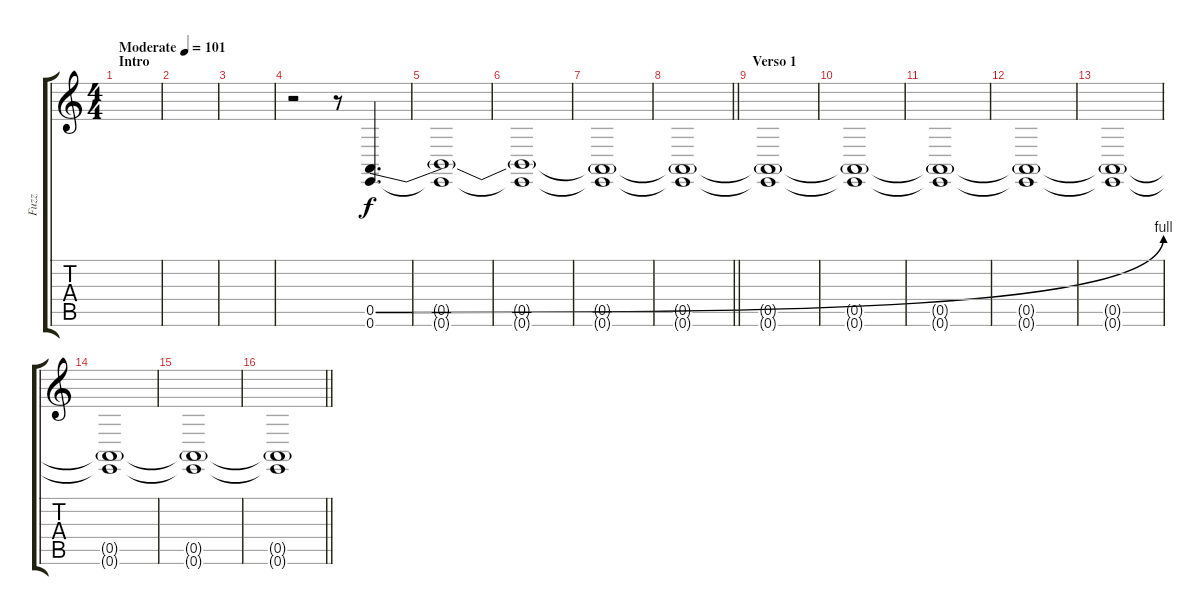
\track ("Fuzz" "Fuzz") {instrument applause}
\staff {score tabs}
\tuning (E4 B3 G3 D3 A2 E2) {hide}
\ts (4 4)
\section ("" "Intro")
\tempo (101 "Moderate")
\clef g2
\ks c
|
|
|
r.2 r.8 (0.5{be (bend 0 0 60 4)} 0.6).4{d} |
(0.5{t} 0.6{t}).1 |
(0.5{t} 0.6{t}).1 |
(0.5{t} 0.6{t}).1 |
\barLineRight lightlight
(0.5{t} 0.6{t}).1 |
\section ("" "Verso 1")
(0.5{t} 0.6{t}).1 |
(0.5{t} 0.6{t}).1 |
(0.5{t} 0.6{t}).1 |
(0.5{t} 0.6{t}).1 |
(0.5{t} 0.6{t}).1 |
(0.5{t} 0.6{t}).1 |
(0.5{t} 0.6{t}).1 |
\barLineRight lightlight
(0.5{t} 0.6{t}).1
